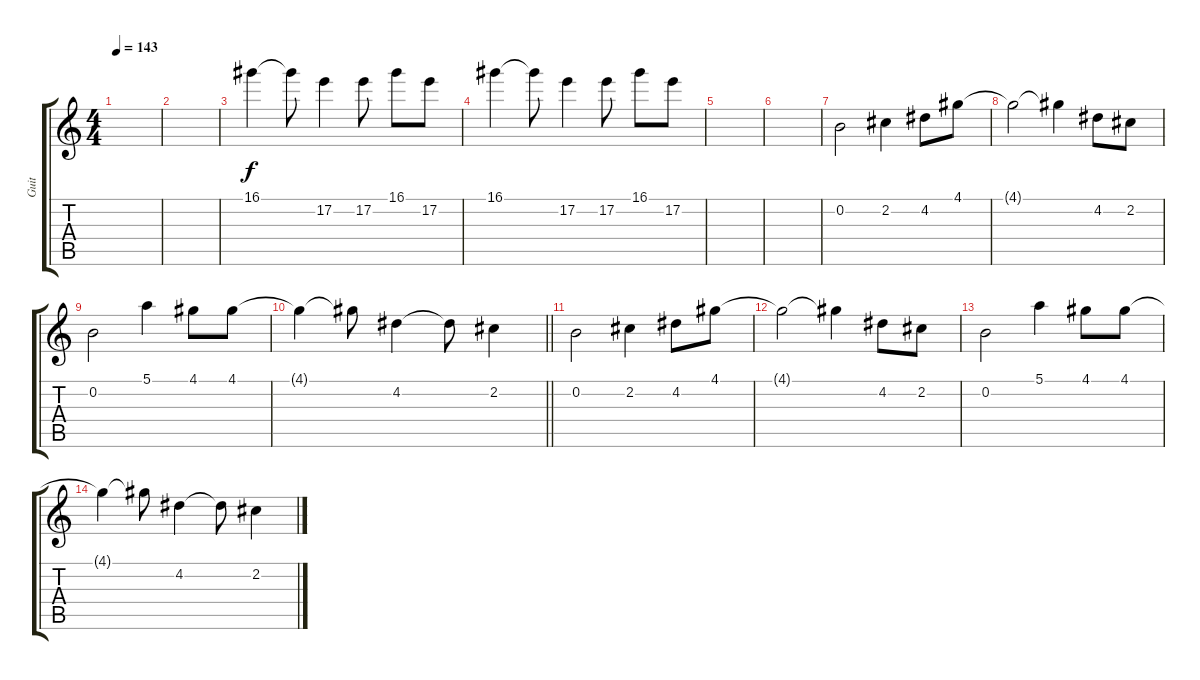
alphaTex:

\track ("Guit" "Guit") {instrument overdrivenguitar}
\staff {score tabs}
\tuning (E4 B3 G3 D3 A2 E2) {hide}
\ts (4 4)
\tempo 143
\clef g2
\ks c
|
|
16.1.4 16.1{t}.8 17.2.4 17.2.8 16.1.8 17.2.8 |
16.1.4 16.1{t}.8 17.2.4 17.2.8 16.1.8 17.2.8 |
|
|
0.2.2 2.2.4 4.2.8 4.1.8 |
4.1{t}.2 4.1{t}.4 4.2.8 2.2.8 |
0.2.2 5.1.4 4.1.8 4.1.8 |
\barLineRight lightlight
4.1{t}.4 4.1{t}.8 4.2.4 4.2{t}.8 2.2.4 |
0.2.2 2.2.4 4.2.8 4.1.8 |
4.1{t}.2 4.1{t}.4 4.2.8 2.2.8 |
0.2.2 5.1.4 4.1.8 4.1.8 |
4.1{t}.4 4.1{t}.8 4.2.4 4.2{t}.8 2.2.4
